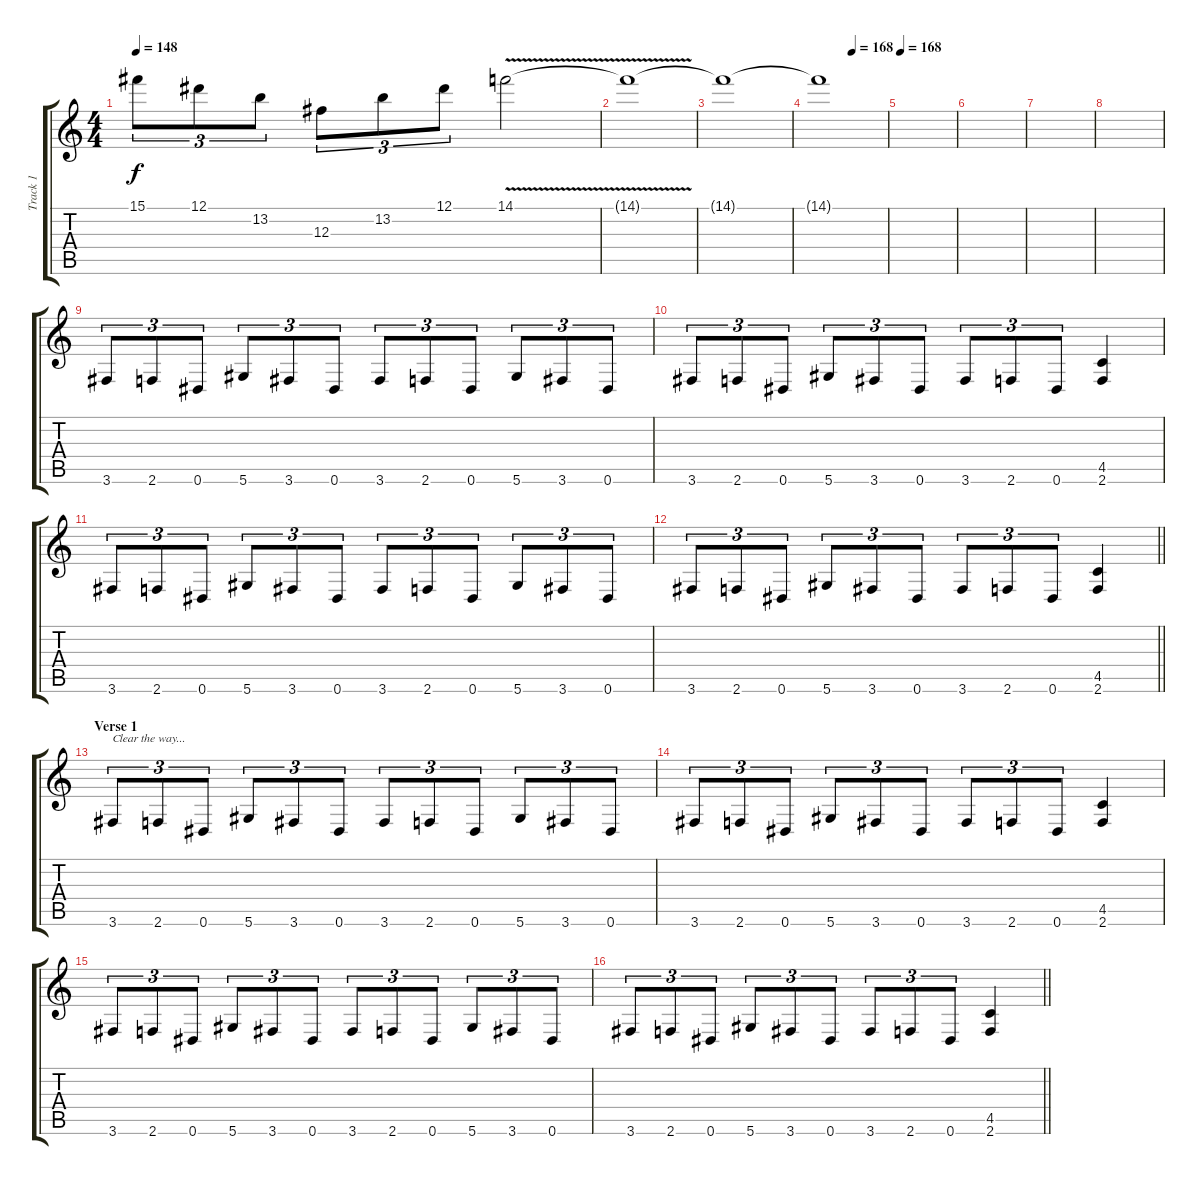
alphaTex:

\track ("Track 1" "Track 1") {instrument overdrivenguitar}
\staff {score tabs}
\tuning (Eb4 Bb3 Gb3 Db3 Ab2 Eb2) {hide}
\ts (4 4)
\tempo 148
\clef g2
\ks c
15.1.8{tu (3 2) dy f} 12.1.8{tu (3 2)} 13.2.8{tu (3 2)} 12.3.8{tu (3 2)} 13.2.8{tu (3 2)} 12.1.8{tu (3 2)} 14.1{v}.2 |
14.1{t}.1 |
14.1{t}.1 |
\tempo (168 0.5)
14.1{t}.1 |
\tempo 168
|
|
|
|
3.6.8{tu (3 2)} 2.6.8{tu (3 2)} 0.6.8{tu (3 2)} 5.6.8{tu (3 2)} 3.6.8{tu (3 2)} 0.6.8{tu (3 2)} 3.6.8{tu (3 2)} 2.6.8{tu (3 2)} 0.6.8{tu (3 2)} 5.6.8{tu (3 2)} 3.6.8{tu (3 2)} 0.6.8{tu (3 2)} |
3.6.8{tu (3 2)} 2.6.8{tu (3 2)} 0.6.8{tu (3 2)} 5.6.8{tu (3 2)} 3.6.8{tu (3 2)} 0.6.8{tu (3 2)} 3.6.8{tu (3 2)} 2.6.8{tu (3 2)} 0.6.8{tu (3 2)} (4.5 2.6).4 |
3.6.8{tu (3 2)} 2.6.8{tu (3 2)} 0.6.8{tu (3 2)} 5.6.8{tu (3 2)} 3.6.8{tu (3 2)} 0.6.8{tu (3 2)} 3.6.8{tu (3 2)} 2.6.8{tu (3 2)} 0.6.8{tu (3 2)} 5.6.8{tu (3 2)} 3.6.8{tu (3 2)} 0.6.8{tu (3 2)} |
\barLineRight lightlight
3.6.8{tu (3 2)} 2.6.8{tu (3 2)} 0.6.8{tu (3 2)} 5.6.8{tu (3 2)} 3.6.8{tu (3 2)} 0.6.8{tu (3 2)} 3.6.8{tu (3 2)} 2.6.8{tu (3 2)} 0.6.8{tu (3 2)} (4.5 2.6).4 |
\section ("" "Verse 1")
3.6.8{tu (3 2) txt "Clear the way..."} 2.6.8{tu (3 2)} 0.6.8{tu (3 2)} 5.6.8{tu (3 2)} 3.6.8{tu (3 2)} 0.6.8{tu (3 2)} 3.6.8{tu (3 2)} 2.6.8{tu (3 2)} 0.6.8{tu (3 2)} 5.6.8{tu (3 2)} 3.6.8{tu (3 2)} 0.6.8{tu (3 2)} |
3.6.8{tu (3 2)} 2.6.8{tu (3 2)} 0.6.8{tu (3 2)} 5.6.8{tu (3 2)} 3.6.8{tu (3 2)} 0.6.8{tu (3 2)} 3.6.8{tu (3 2)} 2.6.8{tu (3 2)} 0.6.8{tu (3 2)} (4.5 2.6).4 |
3.6.8{tu (3 2)} 2.6.8{tu (3 2)} 0.6.8{tu (3 2)} 5.6.8{tu (3 2)} 3.6.8{tu (3 2)} 0.6.8{tu (3 2)} 3.6.8{tu (3 2)} 2.6.8{tu (3 2)} 0.6.8{tu (3 2)} 5.6.8{tu (3 2)} 3.6.8{tu (3 2)} 0.6.8{tu (3 2)} |
\barLineRight lightlight
3.6.8{tu (3 2)} 2.6.8{tu (3 2)} 0.6.8{tu (3 2)} 5.6.8{tu (3 2)} 3.6.8{tu (3 2)} 0.6.8{tu (3 2)} 3.6.8{tu (3 2)} 2.6.8{tu (3 2)} 0.6.8{tu (3 2)} (4.5 2.6).4
